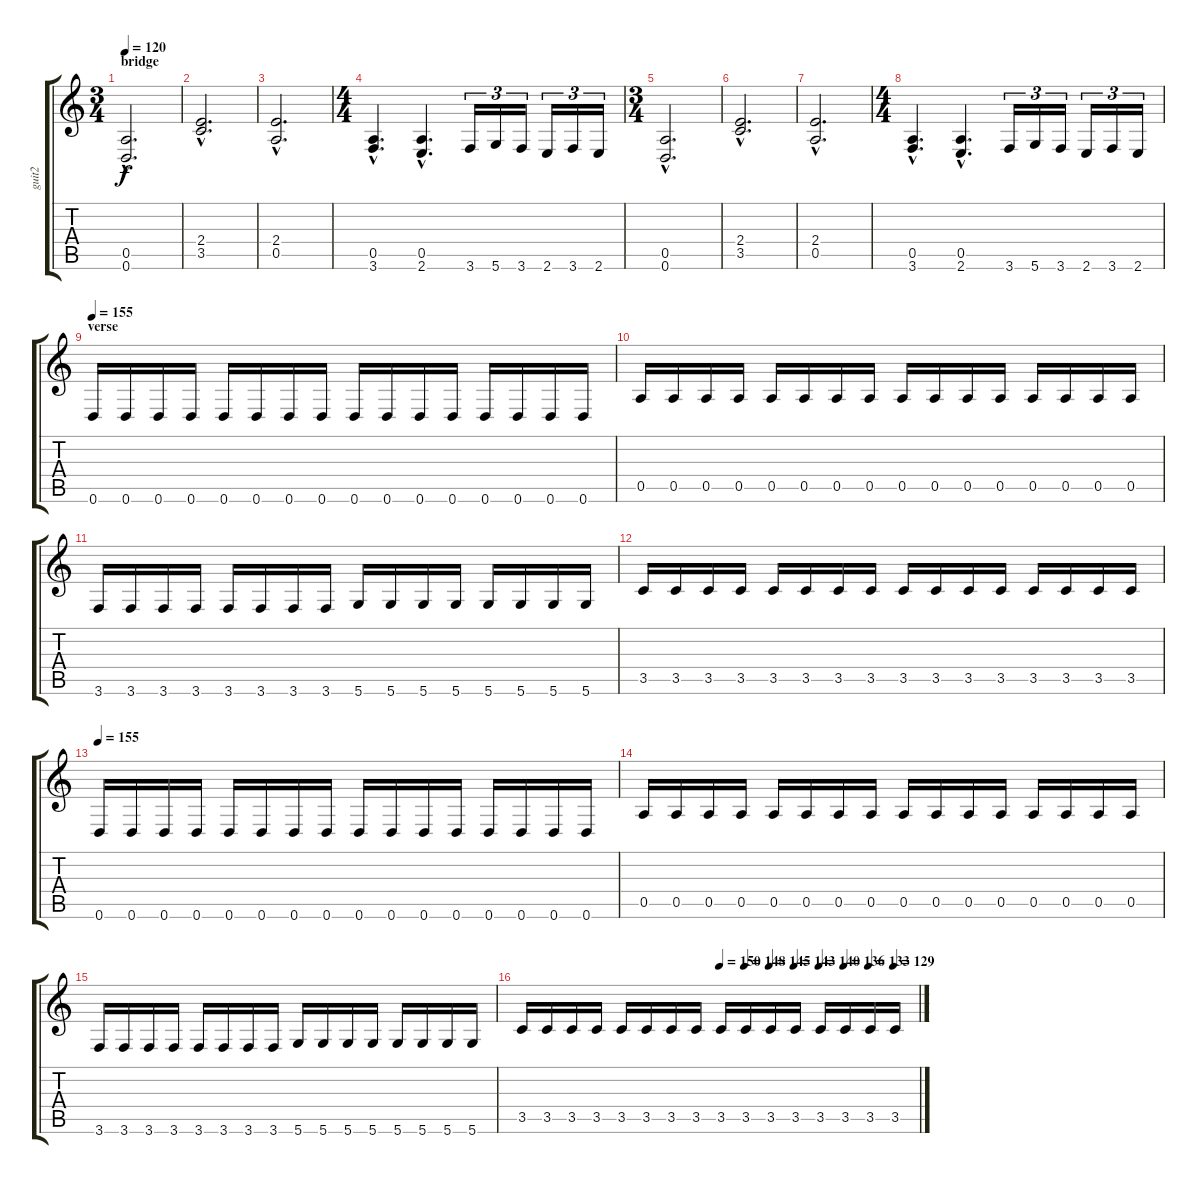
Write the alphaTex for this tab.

\track ("guit2" "guit2") {instrument distortionguitar}
\staff {score tabs}
\tuning (E4 B3 G3 D3 A2 D2) {hide}
\ts (3 4)
\section ("" "bridge")
\tempo 120
\clef g2
\ks c
(0.5{hac} 0.6{hac}).2{d dy f} |
(2.4{hac} 3.5{hac}).2{d} |
(2.4{hac} 0.5{hac}).2{d} |
\ts (4 4)
(0.5{hac} 3.6{hac}).4{d} (0.5{hac} 2.6{hac}).4{d} 3.6.16{tu (3 2)} 5.6.16{tu (3 2)} 3.6.16{tu (3 2)} 2.6.16{tu (3 2)} 3.6.16{tu (3 2)} 2.6.16{tu (3 2)} |
\ts (3 4)
(0.5{hac} 0.6{hac}).2{d} |
(2.4{hac} 3.5{hac}).2{d} |
(2.4{hac} 0.5{hac}).2{d} |
\ts (4 4)
(0.5{hac} 3.6{hac}).4{d} (0.5{hac} 2.6{hac}).4{d} 3.6.16{tu (3 2)} 5.6.16{tu (3 2)} 3.6.16{tu (3 2)} 2.6.16{tu (3 2)} 3.6.16{tu (3 2)} 2.6.16{tu (3 2)} |
\section ("" "verse")
\tempo 155
0.6.16{instrument distortionguitar} 0.6.16 0.6.16 0.6.16 0.6.16 0.6.16 0.6.16 0.6.16 0.6.16 0.6.16 0.6.16 0.6.16 0.6.16 0.6.16 0.6.16 0.6.16 |
0.5.16 0.5.16 0.5.16 0.5.16 0.5.16 0.5.16 0.5.16 0.5.16 0.5.16 0.5.16 0.5.16 0.5.16 0.5.16 0.5.16 0.5.16 0.5.16 |
3.6.16 3.6.16 3.6.16 3.6.16 3.6.16 3.6.16 3.6.16 3.6.16 5.6.16 5.6.16 5.6.16 5.6.16 5.6.16 5.6.16 5.6.16 5.6.16 |
3.5.16 3.5.16 3.5.16 3.5.16 3.5.16 3.5.16 3.5.16 3.5.16 3.5.16 3.5.16 3.5.16 3.5.16 3.5.16 3.5.16 3.5.16 3.5.16 |
\tempo 155
0.6.16{instrument distortionguitar} 0.6.16 0.6.16 0.6.16 0.6.16 0.6.16 0.6.16 0.6.16 0.6.16 0.6.16 0.6.16 0.6.16 0.6.16 0.6.16 0.6.16 0.6.16 |
0.5.16 0.5.16 0.5.16 0.5.16 0.5.16 0.5.16 0.5.16 0.5.16 0.5.16 0.5.16 0.5.16 0.5.16 0.5.16 0.5.16 0.5.16 0.5.16 |
3.6.16 3.6.16 3.6.16 3.6.16 3.6.16 3.6.16 3.6.16 3.6.16 5.6.16 5.6.16 5.6.16 5.6.16 5.6.16 5.6.16 5.6.16 5.6.16 |
\tempo (150 0.5)
\tempo (148 0.5625)
\tempo (145 0.625)
\tempo (143 0.6875)
\tempo (140 0.75)
\tempo (136 0.8125)
\tempo (133 0.875)
\tempo (129 0.9375)
3.5.16 3.5.16 3.5.16 3.5.16 3.5.16 3.5.16 3.5.16 3.5.16 3.5.16 3.5.16 3.5.16 3.5.16 3.5.16 3.5.16 3.5.16 3.5.16
